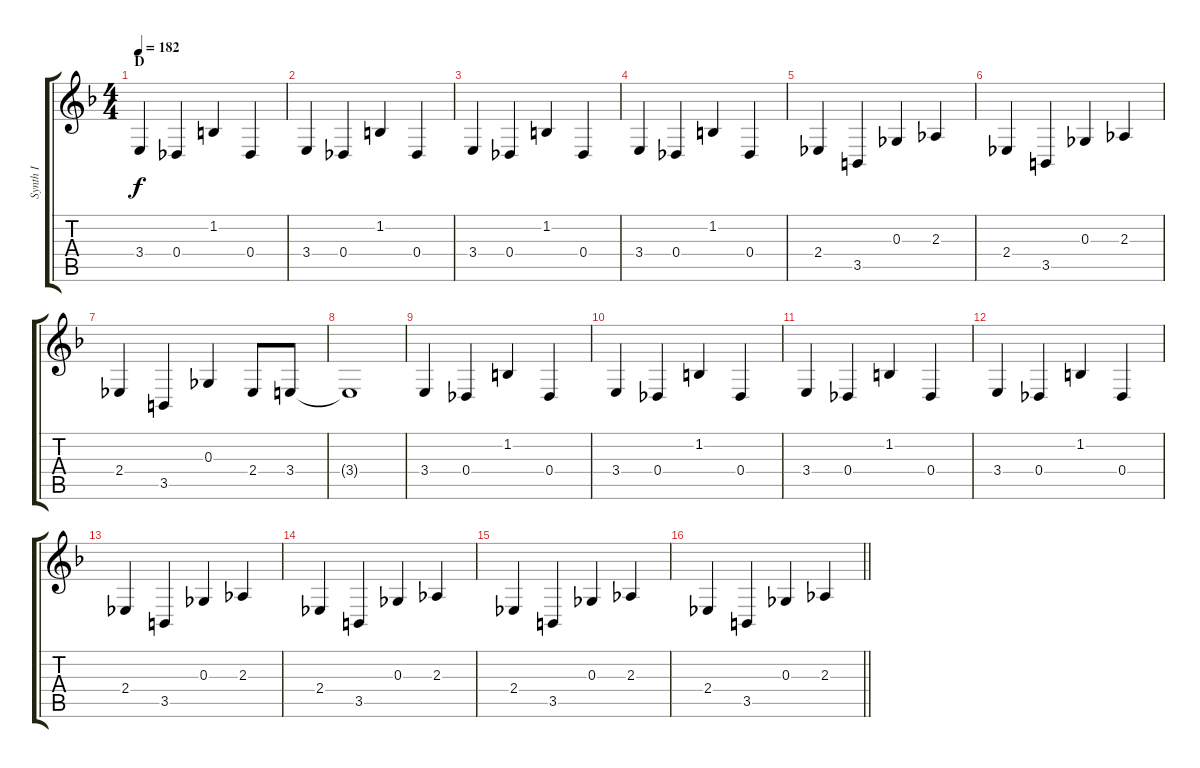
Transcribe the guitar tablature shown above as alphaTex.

\track ("Synth I" "Synth I") {instrument pad4choir}
\staff {score tabs}
\tuning (Eb4 Bb3 Gb3 Db3 Ab2 Eb2) {hide}
\ts (4 4)
\section ("" "D")
\tempo 182
\clef g2
\ks f
3.4.4{dy f} 0.4.4 1.2.4 0.4.4 |
3.4.4 0.4.4 1.2.4 0.4.4 |
3.4.4 0.4.4 1.2.4 0.4.4 |
3.4.4 0.4.4 1.2.4 0.4.4 |
2.4.4 3.5.4 0.3.4 2.3.4 |
2.4.4 3.5.4 0.3.4 2.3.4 |
2.4.4 3.5.4 0.3.4 2.4.8 3.4.8 |
3.4{t}.1 |
3.4.4 0.4.4 1.2.4 0.4.4 |
3.4.4 0.4.4 1.2.4 0.4.4 |
3.4.4 0.4.4 1.2.4 0.4.4 |
3.4.4 0.4.4 1.2.4 0.4.4 |
2.4.4 3.5.4 0.3.4 2.3.4 |
2.4.4 3.5.4 0.3.4 2.3.4 |
2.4.4 3.5.4 0.3.4 2.3.4 |
\barLineRight lightlight
2.4.4 3.5.4 0.3.4 2.3.4
